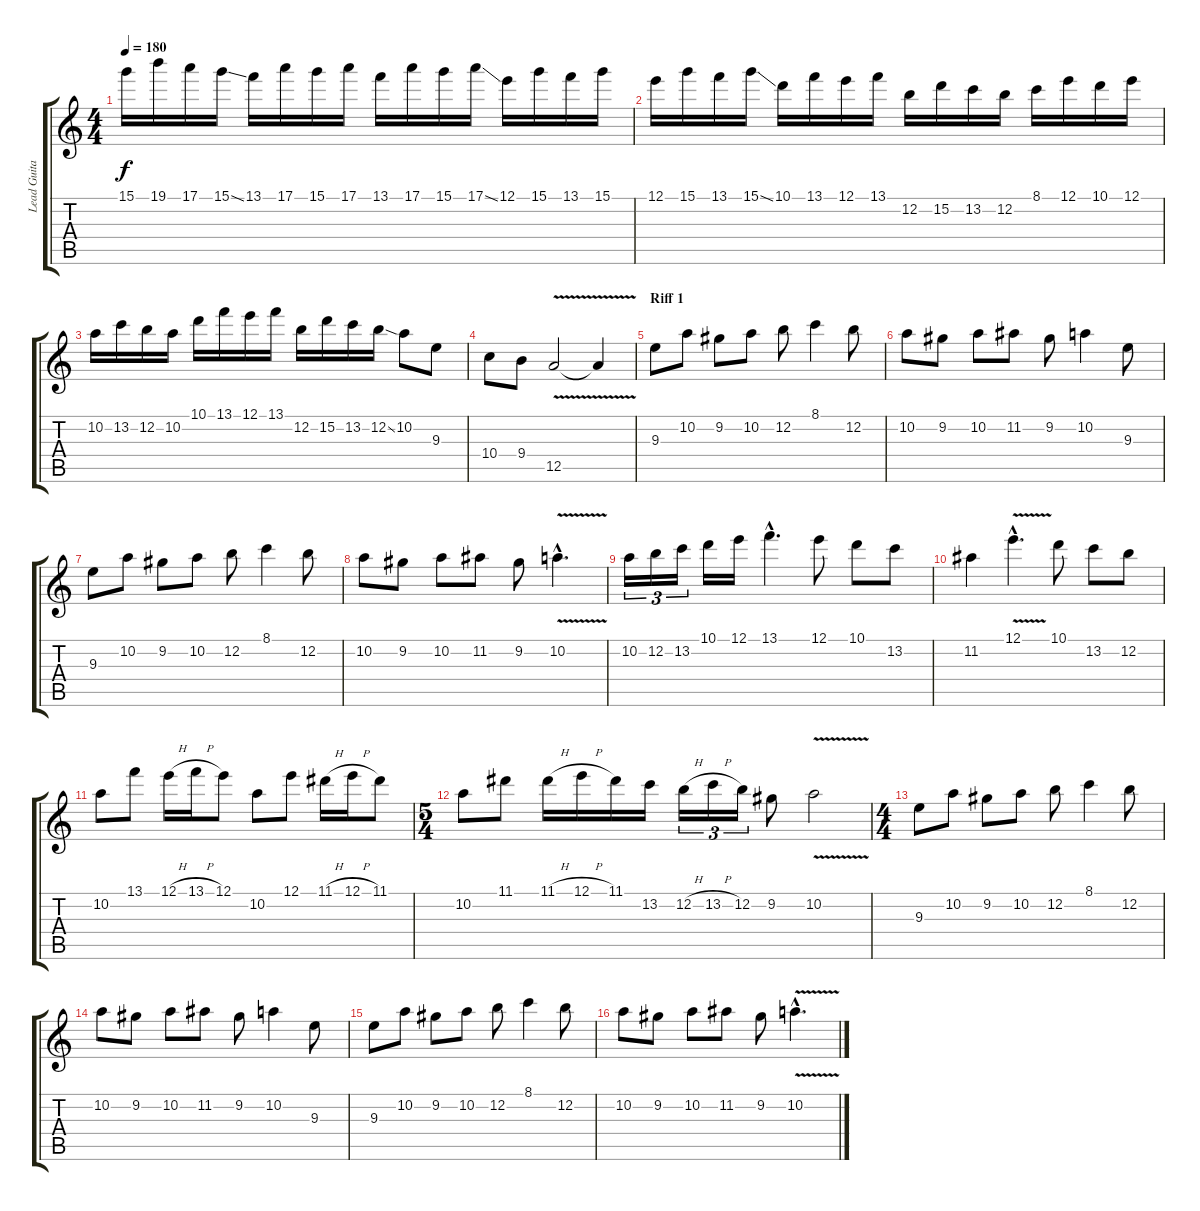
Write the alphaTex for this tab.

\track ("Lead Guitar" "Lead Guita") {instrument overdrivenguitar}
\staff {score tabs}
\tuning (E4 B3 G3 D3 A2 E2) {hide}
\ts (4 4)
\tempo 180
\clef g2
\ks c
15.1.16{dy f} 19.1.16 17.1.16 15.1{ss}.16 13.1.16 17.1.16 15.1.16 17.1.16 13.1.16 17.1.16 15.1.16 17.1{ss}.16 12.1.16 15.1.16 13.1.16 15.1.16 |
12.1.16 15.1.16 13.1.16 15.1{ss}.16 10.1.16 13.1.16 12.1.16 13.1.16 12.2.16 15.2.16 13.2.16 12.2.16 8.1.16 12.1.16 10.1.16 12.1.16 |
10.2.16 13.2.16 12.2.16 10.2.16 10.1.16 13.1.16 12.1.16 13.1.16 12.2.16 15.2.16 13.2.16 12.2{ss}.16 10.2.8 9.3.8 |
10.4.8 9.4.8 12.5{v}.2 12.5{t}.4 |
\section ("" "Riff 1")
9.3.8 10.2.8 9.2.8 10.2.8 12.2.8 8.1.4 12.2.8 |
10.2.8 9.2.8 10.2.8 11.2.8 9.2.8 10.2.4 9.3.8 |
9.3.8 10.2.8 9.2.8 10.2.8 12.2.8 8.1.4 12.2.8 |
10.2.8 9.2.8 10.2.8 11.2.8 9.2.8 10.2{v hac}.4{d} |
10.2.16{tu (3 2)} 12.2.16{tu (3 2)} 13.2.16{tu (3 2)} 10.1.16 12.1.16 13.1{hac}.4{d} 12.1.8 10.1.8 13.2.8 |
11.2.4 12.1{v hac}.4{d} 10.1.8 13.2.8 12.2.8 |
10.2.8 13.1.8 12.1{h}.16 13.1{h}.16 12.1.8 10.2.8 12.1.8 11.1{h}.16 12.1{h}.16 11.1.8 |
\ts (5 4)
10.2.8 11.1.8 11.1{h}.16 12.1{h}.16 11.1.16 13.2.16 12.2{h}.16{tu (3 2)} 13.2{h}.16{tu (3 2)} 12.2.16{tu (3 2)} 9.2.8 10.2{v}.2 |
\ts (4 4)
9.3.8 10.2.8 9.2.8 10.2.8 12.2.8 8.1.4 12.2.8 |
10.2.8 9.2.8 10.2.8 11.2.8 9.2.8 10.2.4 9.3.8 |
9.3.8 10.2.8 9.2.8 10.2.8 12.2.8 8.1.4 12.2.8 |
10.2.8 9.2.8 10.2.8 11.2.8 9.2.8 10.2{v hac}.4{d}
